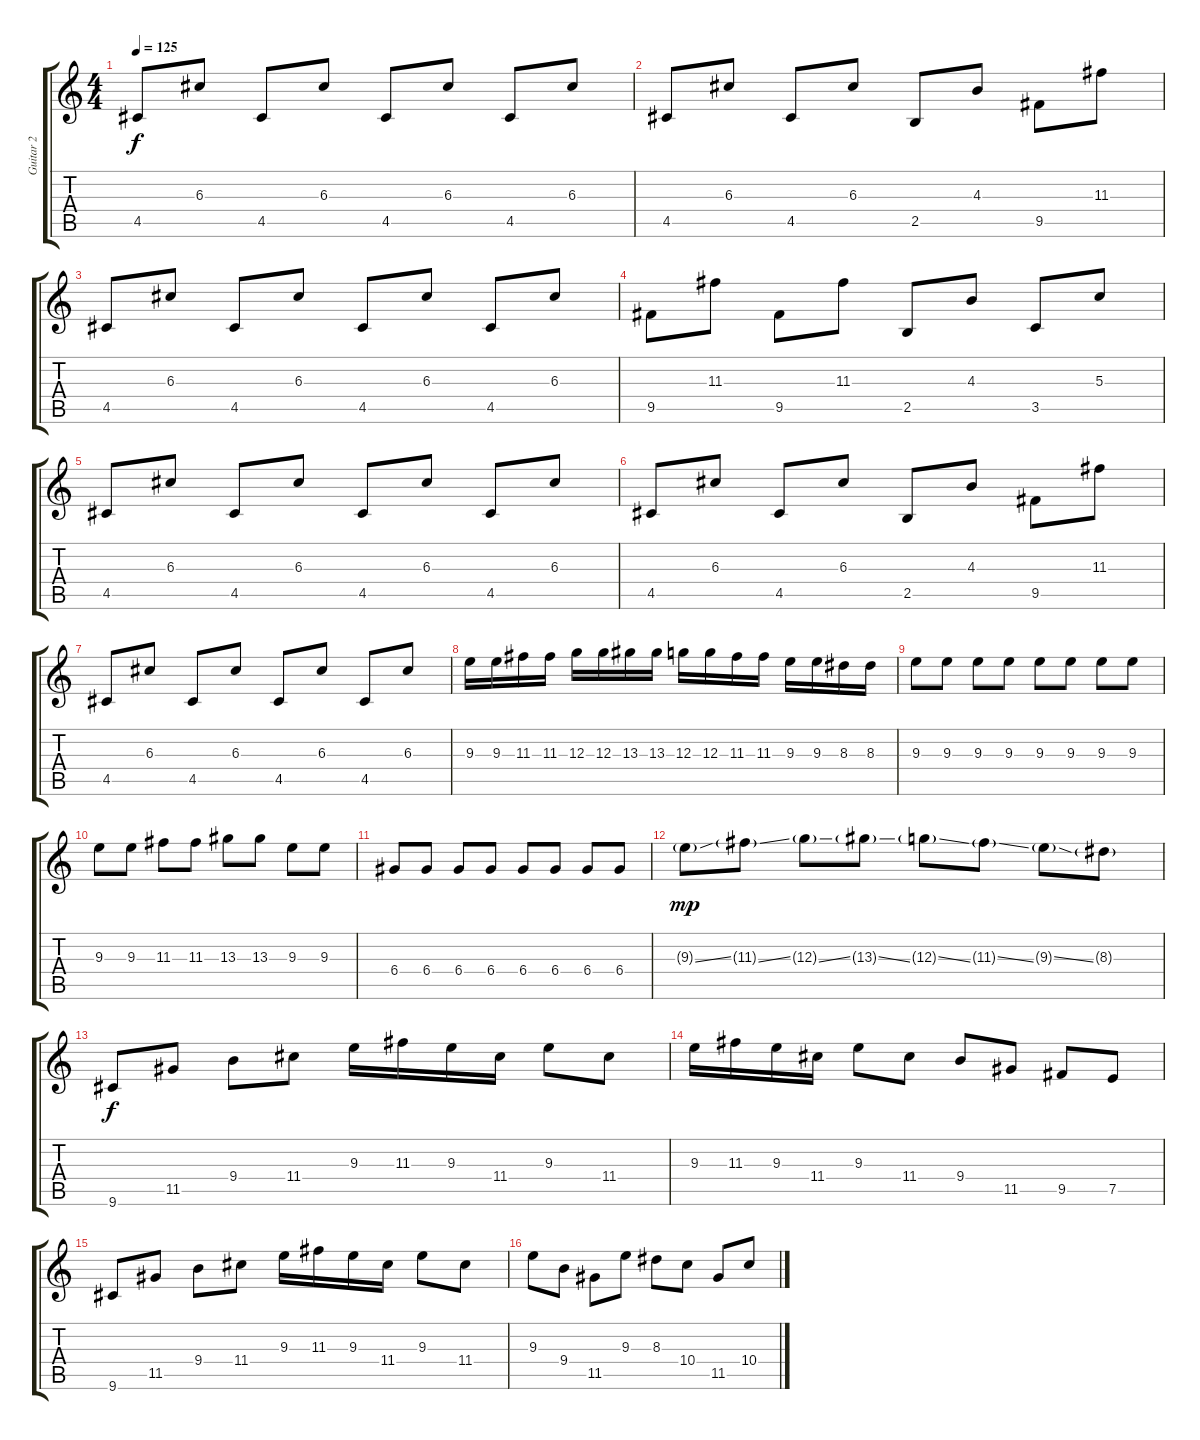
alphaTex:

\track ("Guitar 2" "Guitar 2") {instrument overdrivenguitar}
\staff {score tabs}
\tuning (E4 B3 G3 D3 A2 E2) {hide}
\ts (4 4)
\tempo 125
\clef g2
\ks c
4.5.8{dy f} 6.3.8 4.5.8 6.3.8 4.5.8 6.3.8 4.5.8 6.3.8 |
4.5.8 6.3.8 4.5.8 6.3.8 2.5.8 4.3.8 9.5.8 11.3.8 |
4.5.8 6.3.8 4.5.8 6.3.8 4.5.8 6.3.8 4.5.8 6.3.8 |
9.5.8 11.3.8 9.5.8 11.3.8 2.5.8 4.3.8 3.5.8 5.3.8 |
4.5.8 6.3.8 4.5.8 6.3.8 4.5.8 6.3.8 4.5.8 6.3.8 |
4.5.8 6.3.8 4.5.8 6.3.8 2.5.8 4.3.8 9.5.8 11.3.8 |
4.5.8 6.3.8 4.5.8 6.3.8 4.5.8 6.3.8 4.5.8 6.3.8 |
9.3.16 9.3.16 11.3.16 11.3.16 12.3.16 12.3.16 13.3.16 13.3.16 12.3.16 12.3.16 11.3.16 11.3.16 9.3.16 9.3.16 8.3.16 8.3.16 |
9.3.8 9.3.8 9.3.8 9.3.8 9.3.8 9.3.8 9.3.8 9.3.8 |
9.3.8 9.3.8 11.3.8 11.3.8 13.3.8 13.3.8 9.3.8 9.3.8 |
6.4.8 6.4.8 6.4.8 6.4.8 6.4.8 6.4.8 6.4.8 6.4.8 |
9.3{ss g}.8{dy mp} 11.3{ss g}.8 12.3{ss g}.8 13.3{ss g}.8 12.3{ss g}.8 11.3{ss g}.8 9.3{ss g}.8 8.3{g}.8 |
9.6.8{dy f} 11.5.8 9.4.8 11.4.8 9.3.16 11.3.16 9.3.16 11.4.16 9.3.8 11.4.8 |
9.3.16 11.3.16 9.3.16 11.4.16 9.3.8 11.4.8 9.4.8 11.5.8 9.5.8 7.5.8 |
9.6.8 11.5.8 9.4.8 11.4.8 9.3.16 11.3.16 9.3.16 11.4.16 9.3.8 11.4.8 |
9.3.8 9.4.8 11.5.8 9.3.8 8.3.8 10.4.8 11.5.8 10.4.8
